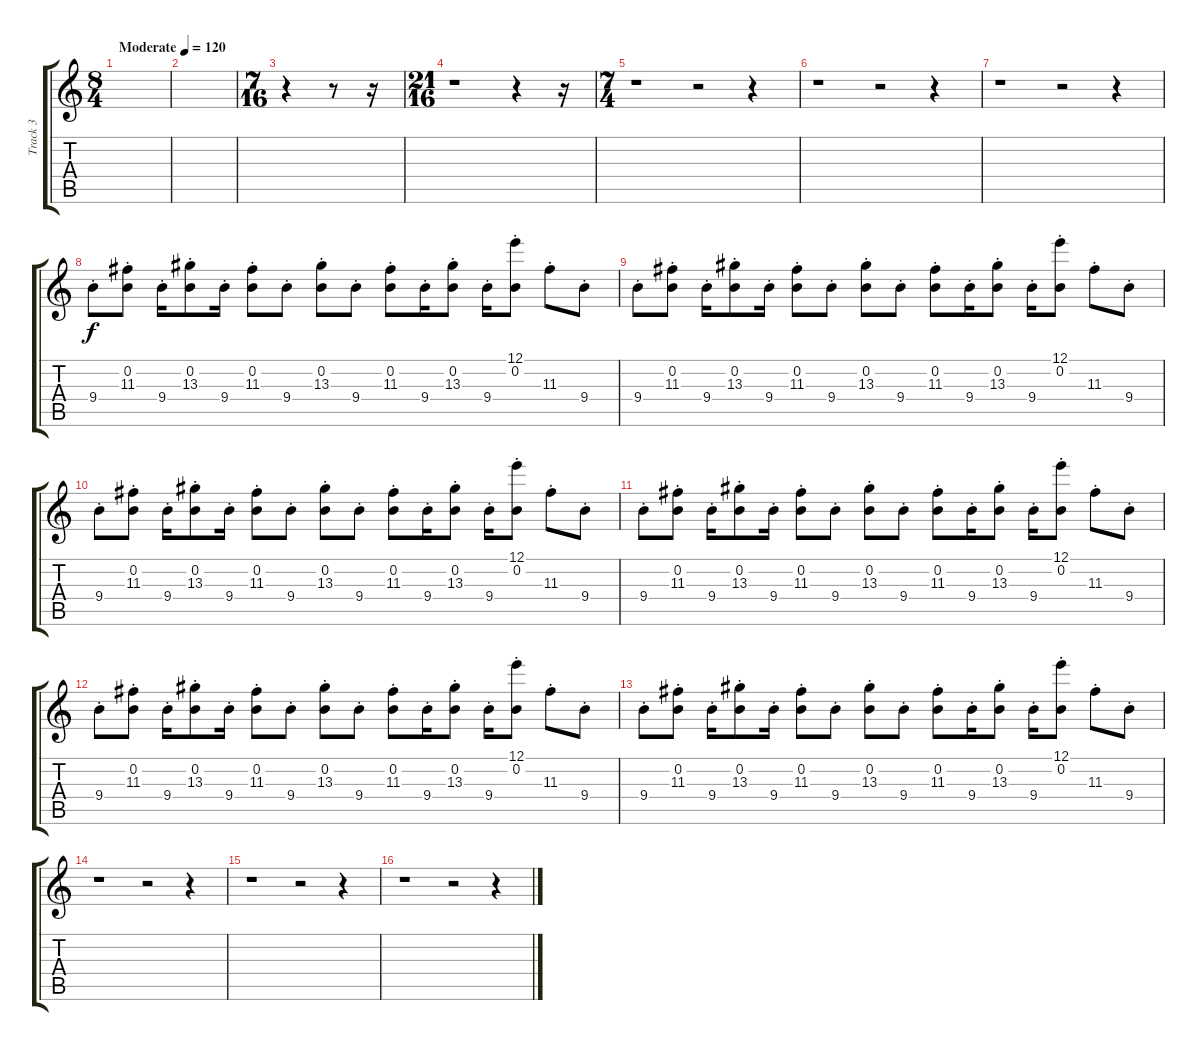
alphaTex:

\track ("Track 3" "Track 3") {instrument electricguitarjazz}
\staff {score tabs}
\tuning (E4 B3 G3 D3 A2 E2) {hide}
\ts (8 4)
\tempo (120 "Moderate")
\clef g2
\ks c
|
|
\ts (7 16)
r.4 r.8 r.16 |
\ts (21 16)
r.1 r.4 r.16 |
\ts (7 4)
r.1 r.2 r.4 |
r.1 r.2 r.4 |
r.1 r.2 r.4 |
9.4{st}.8 (0.2{st} 11.3{st}).8 9.4{st}.16 (0.2{st} 13.3{st}).8 9.4{st}.16 (0.2{st} 11.3{st}).8 9.4{st}.8 (0.2{st} 13.3{st}).8 9.4{st}.8 (0.2{st} 11.3{st}).8 9.4{st}.16 (0.2{st} 13.3{st}).8 9.4{st}.16 (12.1{st} 0.2{st}).8 11.3{st}.8 9.4{st}.8 |
9.4{st}.8 (0.2{st} 11.3{st}).8 9.4{st}.16 (0.2{st} 13.3{st}).8 9.4{st}.16 (0.2{st} 11.3{st}).8 9.4{st}.8 (0.2{st} 13.3{st}).8 9.4{st}.8 (0.2{st} 11.3{st}).8 9.4{st}.16 (0.2{st} 13.3{st}).8 9.4{st}.16 (12.1{st} 0.2{st}).8 11.3{st}.8 9.4{st}.8 |
9.4{st}.8 (0.2{st} 11.3{st}).8 9.4{st}.16 (0.2{st} 13.3{st}).8 9.4{st}.16 (0.2{st} 11.3{st}).8 9.4{st}.8 (0.2{st} 13.3{st}).8 9.4{st}.8 (0.2{st} 11.3{st}).8 9.4{st}.16 (0.2{st} 13.3{st}).8 9.4{st}.16 (12.1{st} 0.2{st}).8 11.3{st}.8 9.4{st}.8 |
9.4{st}.8 (0.2{st} 11.3{st}).8 9.4{st}.16 (0.2{st} 13.3{st}).8 9.4{st}.16 (0.2{st} 11.3{st}).8 9.4{st}.8 (0.2{st} 13.3{st}).8 9.4{st}.8 (0.2{st} 11.3{st}).8 9.4{st}.16 (0.2{st} 13.3{st}).8 9.4{st}.16 (12.1{st} 0.2{st}).8 11.3{st}.8 9.4{st}.8 |
9.4{st}.8 (0.2{st} 11.3{st}).8 9.4{st}.16 (0.2{st} 13.3{st}).8 9.4{st}.16 (0.2{st} 11.3{st}).8 9.4{st}.8 (0.2{st} 13.3{st}).8 9.4{st}.8 (0.2{st} 11.3{st}).8 9.4{st}.16 (0.2{st} 13.3{st}).8 9.4{st}.16 (12.1{st} 0.2{st}).8 11.3{st}.8 9.4{st}.8 |
9.4{st}.8 (0.2{st} 11.3{st}).8 9.4{st}.16 (0.2{st} 13.3{st}).8 9.4{st}.16 (0.2{st} 11.3{st}).8 9.4{st}.8 (0.2{st} 13.3{st}).8 9.4{st}.8 (0.2{st} 11.3{st}).8 9.4{st}.16 (0.2{st} 13.3{st}).8 9.4{st}.16 (12.1{st} 0.2{st}).8 11.3{st}.8 9.4{st}.8 |
r.1 r.2 r.4 |
r.1 r.2 r.4 |
r.1 r.2 r.4
